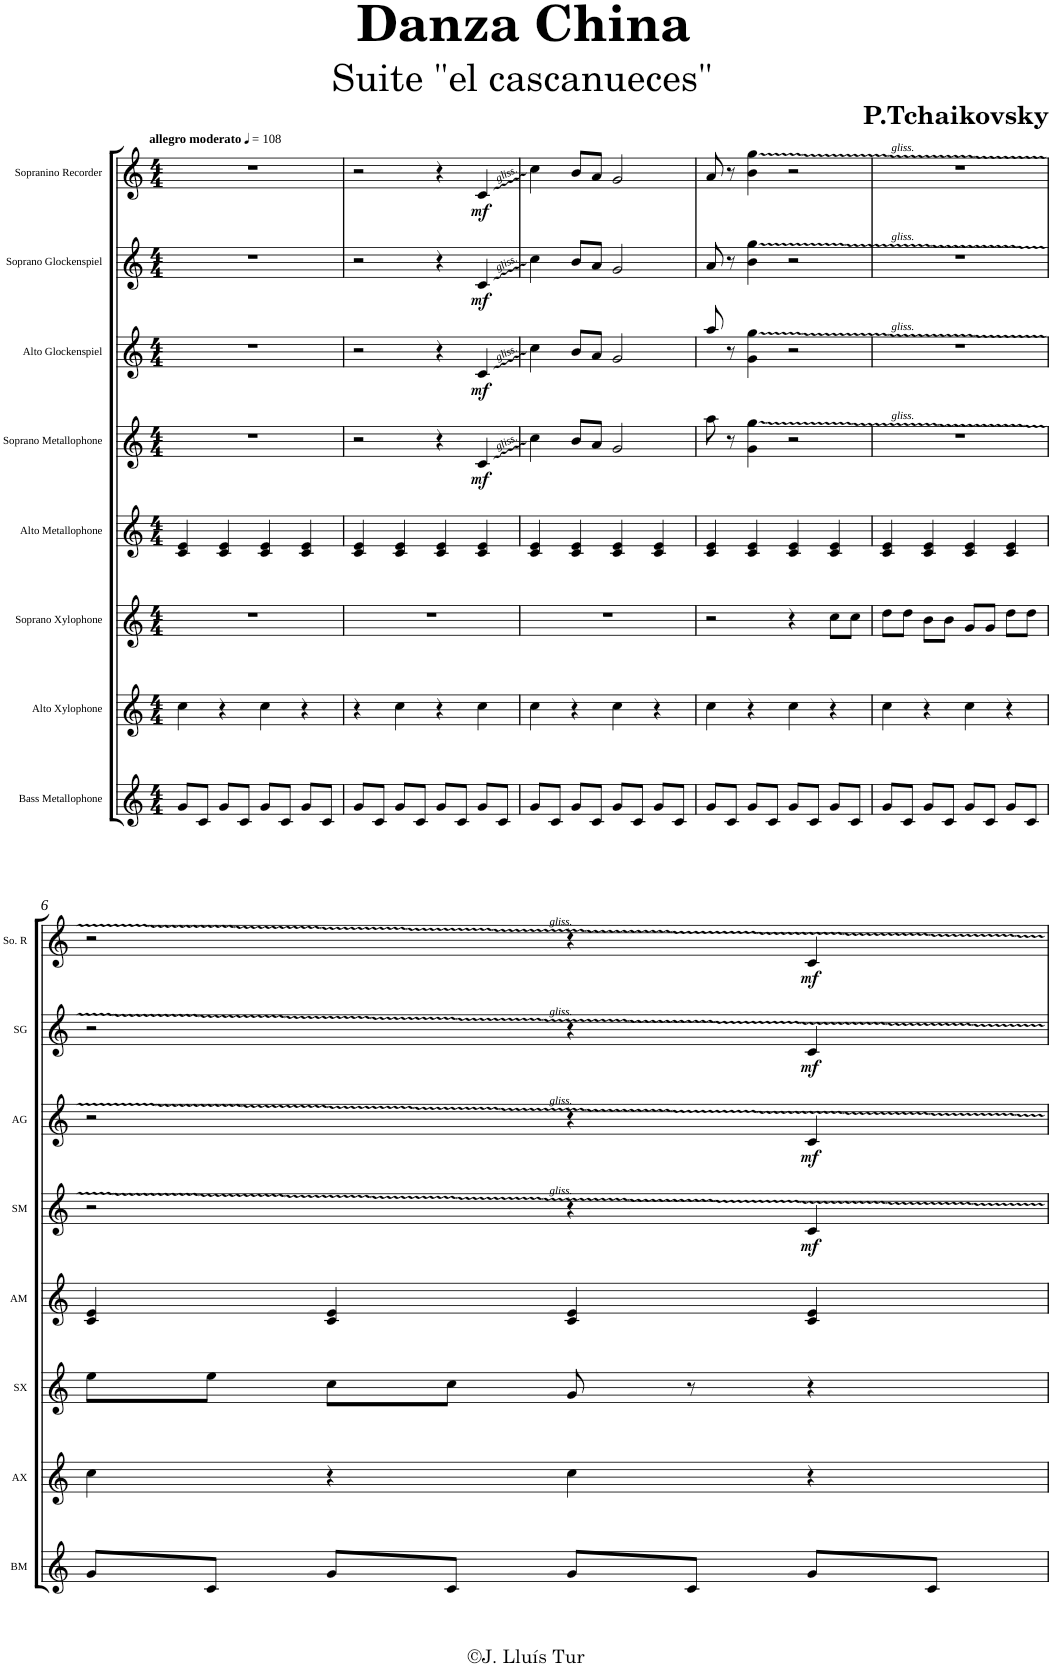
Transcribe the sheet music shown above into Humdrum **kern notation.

**kern	**kern	**kern	**kern	**kern	**dynam	**kern	**dynam	**kern	**dynam	**kern	**dynam
*part8	*part7	*part6	*part5	*part4	*part4	*part3	*part3	*part2	*part2	*part1	*part1
*staff8	*staff7	*staff6	*staff5	*staff4	*staff4	*staff3	*staff3	*staff2	*staff2	*staff1	*staff1
*I"Bass Metallophone	*I"Alto Xylophone	*I"Soprano Xylophone	*I"Alto Metallophone	*I"Soprano Metallophone	*	*I"Alto Glockenspiel	*	*I"Soprano Glockenspiel	*	*I"Sopranino Recorder	*
*I'BM	*I'AX	*I'SX	*I'AM	*I'SM	*	*I'AG	*	*I'SG	*	*I'So. R	*
*clefG2	*clefG2	*clefG2	*clefG2	*clefG2	*	*clefG2	*	*clefG2	*	*clefG2	*
*Trd7c12	*	*Trd-7c-12	*	*Trd-7c-12	*	*Trd-7c-12	*	*Trd-14c-24	*	*Trd-7c-12	*
*k[]	*k[]	*k[]	*k[]	*k[]	*	*k[]	*	*k[]	*	*k[]	*
*M4/4	*M4/4	*M4/4	*M4/4	*M4/4	*	*M4/4	*	*M4/4	*	*M4/4	*
*MM108	*MM108	*MM108	*MM108	*MM108	*	*MM108	*	*MM108	*	*MM108	*
=1	=1	=1	=1	=1	=1	=1	=1	=1	=1	=1	=1
!	!	!	!	!	!	!	!	!	!	!LO:TX:a:B:t=allegro moderato	!
8g/L	4cc\	1r	4c/ 4e/	1r	.	1r	.	1r	.	1r	.
8c/J	.	.	.	.	.	.	.	.	.	.	.
8g/L	4r	.	4c/ 4e/	.	.	.	.	.	.	.	.
8c/J	.	.	.	.	.	.	.	.	.	.	.
8g/L	4cc\	.	4c/ 4e/	.	.	.	.	.	.	.	.
8c/J	.	.	.	.	.	.	.	.	.	.	.
8g/L	4r	.	4c/ 4e/	.	.	.	.	.	.	.	.
8c/J	.	.	.	.	.	.	.	.	.	.	.
=2	=2	=2	=2	=2	=2	=2	=2	=2	=2	=2	=2
8g/L	4r	1r	4c/ 4e/	2r	.	2r	.	2r	.	2r	.
8c/J	.	.	.	.	.	.	.	.	.	.	.
8g/L	4cc\	.	4c/ 4e/	.	.	.	.	.	.	.	.
8c/J	.	.	.	.	.	.	.	.	.	.	.
8g/L	4r	.	4c/ 4e/	4r	.	4r	.	4r	.	4r	.
8c/J	.	.	.	.	.	.	.	.	.	.	.
!	!	!	!	!	!LO:DY:b	!	!LO:DY:b	!	!LO:DY:b	!	!LO:DY:b
8g/L	4cc\	.	4c/ 4e/	4c/	mf	4c/	mf	4c/	mf	4c/	mf
8c/J	.	.	.	.	.	.	.	.	.	.	.
=3	=3	=3	=3	=3	=3	=3	=3	=3	=3	=3	=3
8g/L	4cc\	1r	4c/ 4e/	4cc\	.	4cc\	.	4cc\	.	4cc\	.
8c/J	.	.	.	.	.	.	.	.	.	.	.
8g/L	4r	.	4c/ 4e/	8b/L	.	8b/L	.	8b/L	.	8b/L	.
8c/J	.	.	.	8a/J	.	8a/J	.	8a/J	.	8a/J	.
8g/L	4cc\	.	4c/ 4e/	2g/	.	2g/	.	2g/	.	2g/	.
8c/J	.	.	.	.	.	.	.	.	.	.	.
8g/L	4r	.	4c/ 4e/	.	.	.	.	.	.	.	.
8c/J	.	.	.	.	.	.	.	.	.	.	.
=4	=4	=4	=4	=4	=4	=4	=4	=4	=4	=4	=4
8g/L	4cc\	2r	4c/ 4e/	8aa\	.	8aa/	.	8a/	.	8a/	.
8c/J	.	.	.	8r	.	8r	.	8r	.	8r	.
8g/L	4r	.	4c/ 4e/	4g\ 4gg\	.	4g\ 4gg\	.	4b\ 4gg\	.	4b\ 4gg\	.
8c/J	.	.	.	.	.	.	.	.	.	.	.
8g/L	4cc\	4r	4c/ 4e/	2r	.	2r	.	2r	.	2r	.
8c/J	.	.	.	.	.	.	.	.	.	.	.
8g/L	4r	8cc\L	4c/ 4e/	.	.	.	.	.	.	.	.
8c/J	.	8cc\J	.	.	.	.	.	.	.	.	.
=5	=5	=5	=5	=5	=5	=5	=5	=5	=5	=5	=5
8g/L	4cc\	8dd\L	4c/ 4e/	1r	.	1r	.	1r	.	1r	.
8c/J	.	8dd\J	.	.	.	.	.	.	.	.	.
8g/L	4r	8b\L	4c/ 4e/	.	.	.	.	.	.	.	.
8c/J	.	8b\J	.	.	.	.	.	.	.	.	.
8g/L	4cc\	8g/L	4c/ 4e/	.	.	.	.	.	.	.	.
8c/J	.	8g/J	.	.	.	.	.	.	.	.	.
8g/L	4r	8dd\L	4c/ 4e/	.	.	.	.	.	.	.	.
8c/J	.	8dd\J	.	.	.	.	.	.	.	.	.
!!LO:LB:g=z
=6	=6	=6	=6	=6	=6	=6	=6	=6	=6	=6	=6
8g/L	4cc\	8ee\L	4c/ 4e/	2r	.	2r	.	2r	.	2r	.
8c/J	.	8ee\J	.	.	.	.	.	.	.	.	.
8g/L	4r	8cc\L	4c/ 4e/	.	.	.	.	.	.	.	.
8c/J	.	8cc\J	.	.	.	.	.	.	.	.	.
8g/L	4cc\	8g/	4c/ 4e/	4r	.	4r	.	4r	.	4r	.
8c/J	.	8r	.	.	.	.	.	.	.	.	.
!	!	!	!	!	!LO:DY:b	!	!LO:DY:b	!	!LO:DY:b	!	!LO:DY:b
8g/L	4r	4r	4c/ 4e/	4c/	mf	4c/	mf	4c/	mf	4c/	mf
8c/J	.	.	.	.	.	.	.	.	.	.	.
=	=	=	=	=	=	=	=	=	=	=	=
*-	*-	*-	*-	*-	*-	*-	*-	*-	*-	*-	*-
